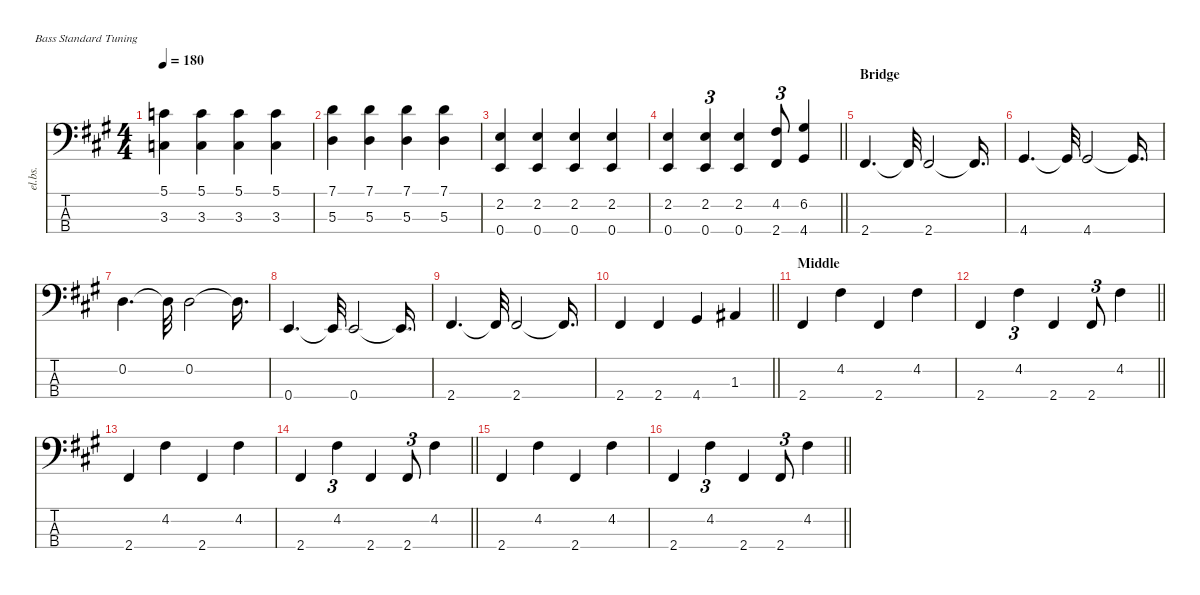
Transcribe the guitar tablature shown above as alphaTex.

\defaultSystemsLayout 4
\hideDynamics
\bracketExtendMode nobrackets
\otherSystemsTrackNameOrientation horizontal
\track ("Slap Bass" "el.bs.") {defaultSystemsLayout 4 instrument slapbass1}
\staff {score tabs}
\tuning (G2 D2 A1 E1)
\ts (4 4)
\tempo 180
\clef f4
\ks a
(5.1{acc forcenatural} 3.3{acc forcenatural}).4{dy f beam Down} (5.1{acc forcenatural} 3.3{acc forcenatural}).4{beam Down} (5.1{acc forcenatural} 3.3{acc forcenatural}).4{beam Down} (5.1{acc forcenatural} 3.3{acc forcenatural}).4{beam Down} |
(7.1{acc forcenatural} 5.3{acc forcenatural}).4{beam Down} (7.1{acc forcenatural} 5.3{acc forcenatural}).4{beam Down} (7.1{acc forcenatural} 5.3{acc forcenatural}).4{beam Down} (7.1{acc forcenatural} 5.3{acc forcenatural}).4{beam Down} |
(2.2{acc forcenatural} 0.4{acc forcenatural}).4{beam Up} (2.2{acc forcenatural} 0.4{acc forcenatural}).4{beam Up} (2.2{acc forcenatural} 0.4{acc forcenatural}).4{beam Up} (2.2{acc forcenatural} 0.4{acc forcenatural}).4{beam Up} |
\barLineRight lightlight
(2.2{acc forcenatural} 0.4{acc forcenatural}).4{beam Up} (2.2{acc forcenatural} 0.4{acc forcenatural}).4{tu (3 2) beam Up} (2.2{acc forcenatural} 0.4{acc forcenatural}).4{beam Up} (4.2{acc #} 2.4{acc #}).8{tu (3 2) beam Up} (6.2{acc #} 4.4{acc #}).4{beam Up} |
\section ("" "Bridge")
2.4{acc #}.4{d beam Up} 2.4{t acc #}.32{beam Up} 2.4{acc #}.2{beam Up} 2.4{t acc #}.16{d beam Up} |
4.4{acc #}.4{d beam Up} 4.4{t acc #}.32{beam Up} 4.4{acc #}.2{beam Up} 4.4{t acc #}.16{d beam Up} |
0.2{acc forcenatural}.4{d beam Down} 0.2{t acc forcenatural}.32{beam Down} 0.2{acc forcenatural}.2{beam Down} 0.2{t acc forcenatural}.16{d beam Down} |
0.4{acc forcenatural}.4{d beam Up} 0.4{t acc forcenatural}.32{beam Up} 0.4{acc forcenatural}.2{beam Up} 0.4{t acc forcenatural}.16{d beam Up} |
2.4{acc #}.4{d beam Up} 2.4{t acc #}.32{beam Up} 2.4{acc #}.2{beam Up} 2.4{t acc #}.16{d beam Up} |
\barLineRight lightlight
2.4{acc #}.4{beam Up} 2.4{acc #}.4{beam Up} 4.4{acc #}.4{beam Up} 1.3{acc #}.4{beam Up} |
\section ("" "Middle")
2.4{acc #}.4{beam Up} 4.2{acc #}.4{beam Down} 2.4{acc #}.4{beam Up} 4.2{acc #}.4{beam Down} |
\barLineRight lightlight
2.4{acc #}.4{beam Up} 4.2{acc #}.4{tu (3 2) beam Down} 2.4{acc #}.4{beam Up} 2.4{acc #}.8{tu (3 2) beam Up} 4.2{acc #}.4{beam Down} |
2.4{acc #}.4{beam Up} 4.2{acc #}.4{beam Down} 2.4{acc #}.4{beam Up} 4.2{acc #}.4{beam Down} |
\barLineRight lightlight
2.4{acc #}.4{beam Up} 4.2{acc #}.4{tu (3 2) beam Down} 2.4{acc #}.4{beam Up} 2.4{acc #}.8{tu (3 2) beam Up} 4.2{acc #}.4{beam Down} |
2.4{acc #}.4{beam Up} 4.2{acc #}.4{beam Down} 2.4{acc #}.4{beam Up} 4.2{acc #}.4{beam Down} |
\barLineRight lightlight
2.4{acc #}.4{beam Up} 4.2{acc #}.4{tu (3 2) beam Down} 2.4{acc #}.4{beam Up} 2.4{acc #}.8{tu (3 2) beam Up} 4.2{acc #}.4{beam Down}
